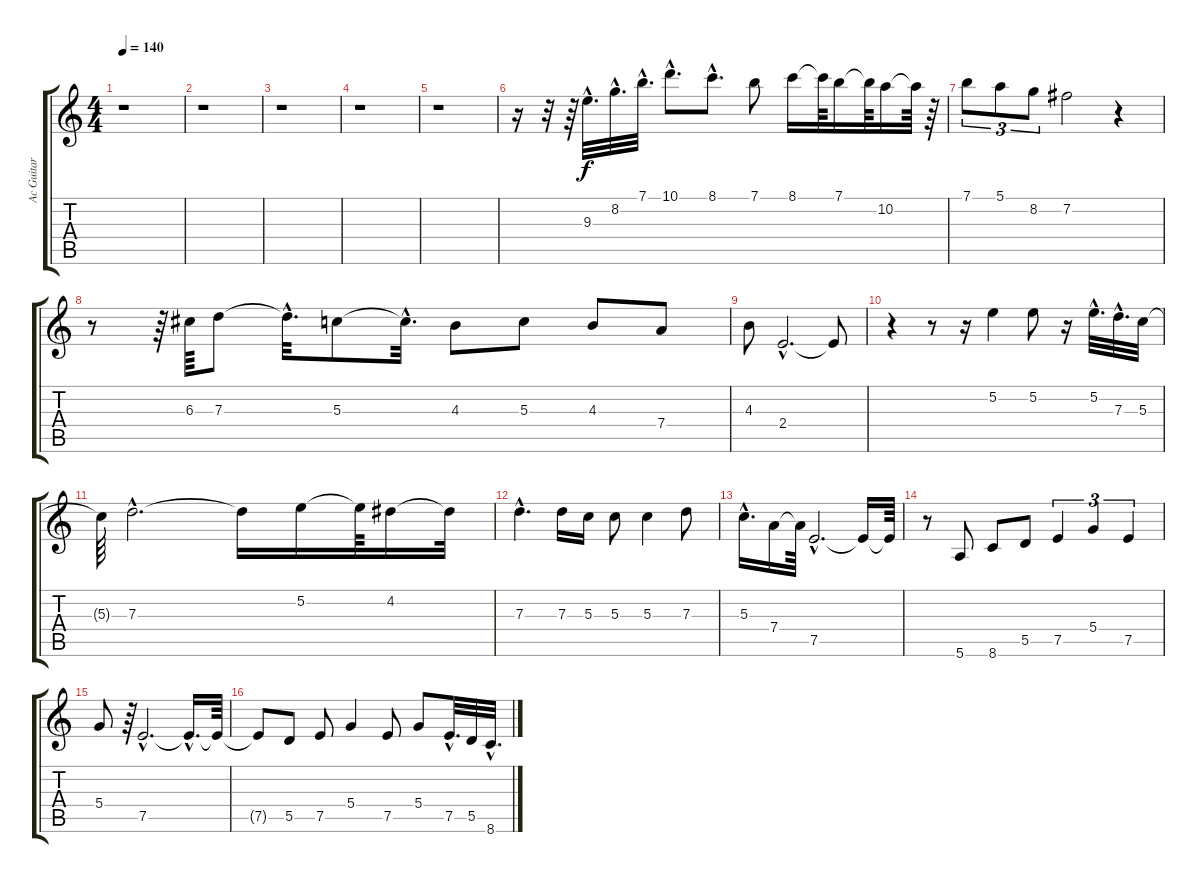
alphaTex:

\track ("Ac Guitar (nylon)" "Ac Guitar ") {instrument acousticguitarnylon}
\staff {score tabs}
\tuning (E4 B3 G3 D3 A2 E2) {hide}
\ts (4 4)
\tempo 140
\clef g2
\ks c
r.1{dy f} |
r.1 |
r.1 |
r.1 |
r.1 |
r.16 r.32 r.64 9.3{hac}.32{d} 8.2{hac}.32{d} 7.1{hac}.32{d} 10.1{hac}.8{d} 8.1{hac}.8{d} 7.1.8 8.1.16 8.1{t}.64 7.1.16 7.1{t}.64 10.2.16 10.2{t}.64 r.64 |
7.1.8{tu (3 2)} 5.1.8{tu (3 2)} 8.2.8{tu (3 2)} 7.2.2 r.4 |
r.8 r.64 6.3.64 7.3.8 7.3{hac t}.32{d} 5.3.8 5.3{hac t}.32{d} 4.3.8 5.3.8 4.3.8 7.4.8 |
4.3.8 2.4{hac}.2{d} 2.4{t}.8 |
r.4 r.8 r.16 5.2.4 5.2.8 r.16 5.2{hac}.32{d} 7.3{hac}.32{d} 5.3.32 |
5.3{t}.64 7.3{hac}.2{d} 7.3{t}.16 5.2.16 5.2{t}.64 4.2.16 4.2{t}.32 |
7.3{hac}.4{d} 7.3.16 5.3.16 5.3.8 5.3.4 7.3.8 |
5.3{hac}.16{d} 7.4.16 7.4{t}.64 7.5{hac}.2{d} 7.5{t}.16 7.5{t}.64 |
r.8 5.6.8 8.6.8 5.5.8 7.5.4{tu (3 2)} 5.4.4{tu (3 2)} 7.5.4{tu (3 2)} |
5.4.8 r.64 7.5{hac}.2{d} 7.5{hac t}.16{d} 7.5{t}.64 |
7.5{t}.8 5.5.8 7.5.8 5.4.4 7.5.8 5.4.8 7.5{hac}.32{d} 5.5.32 8.6{hac}.32{d}
